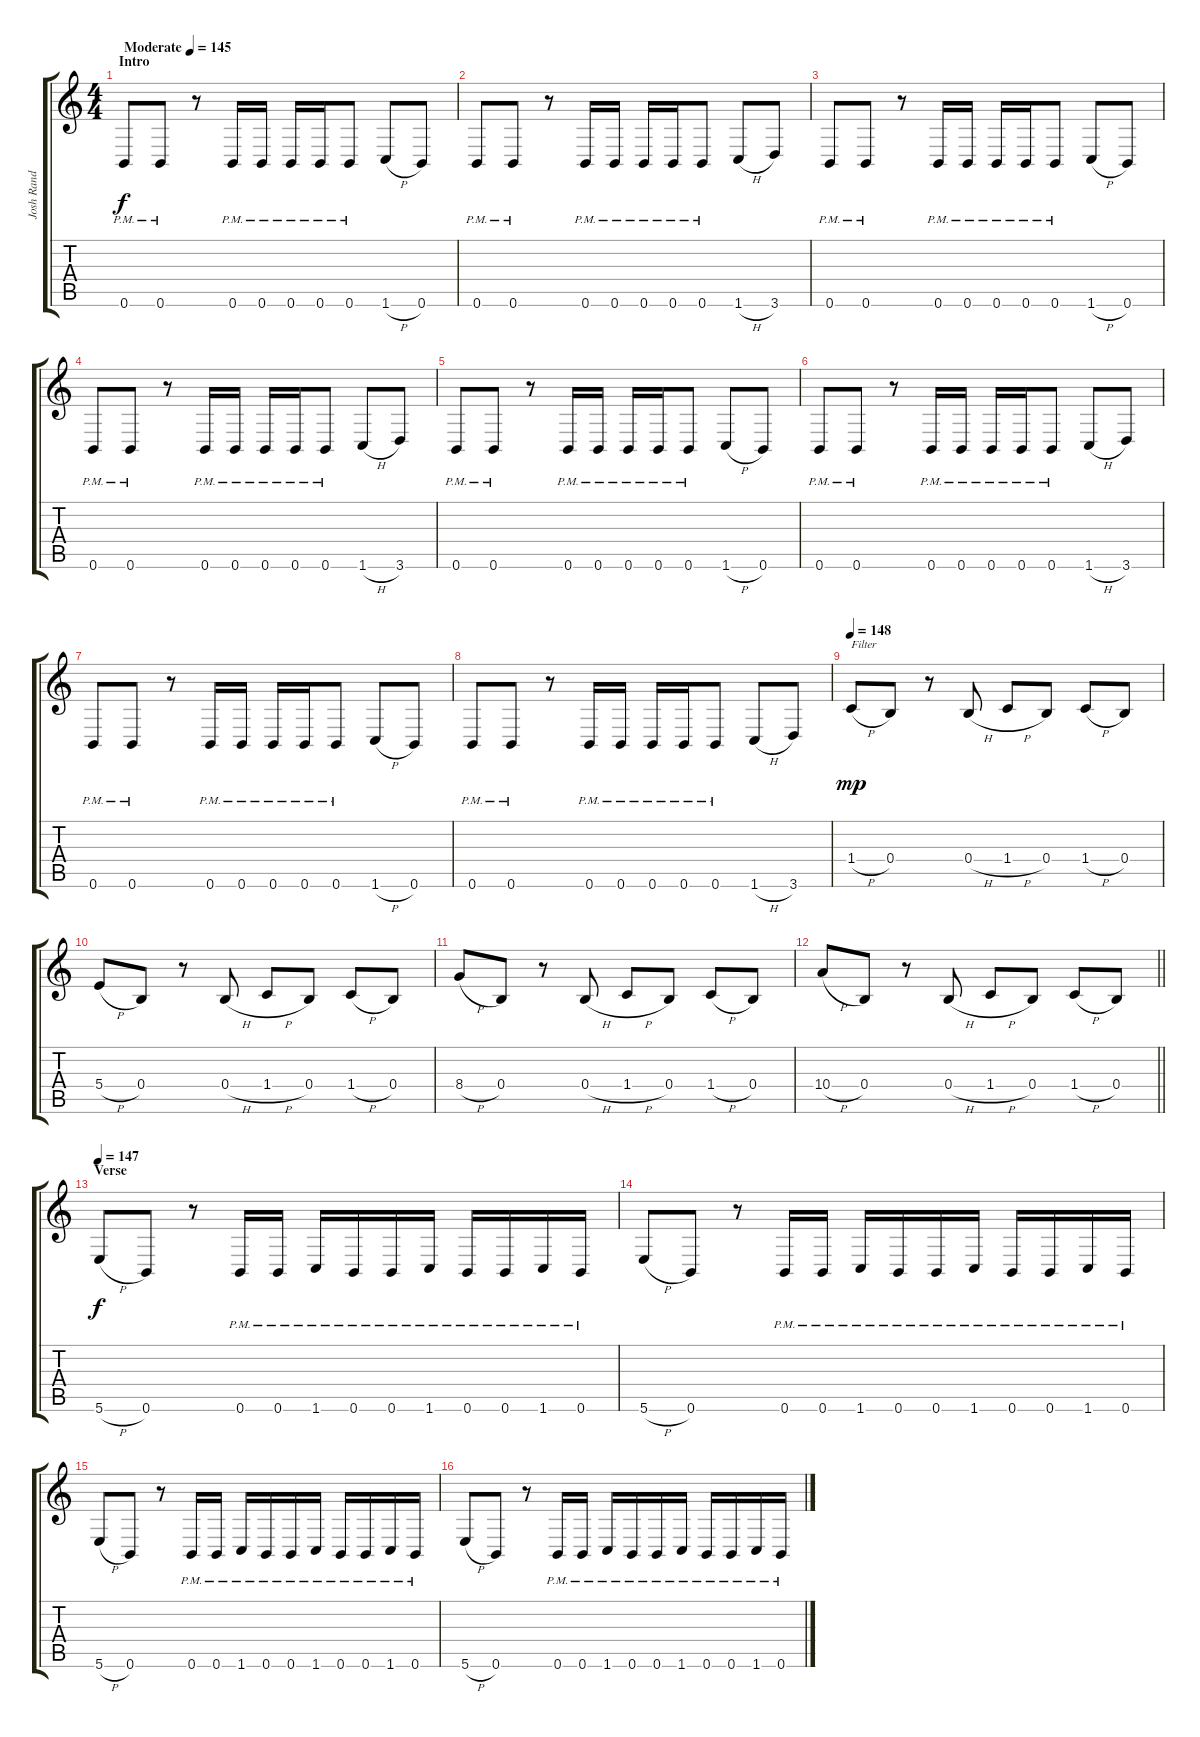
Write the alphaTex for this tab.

\track ("Josh Rand (Lead Guitar)" "Josh Rand ") {instrument distortionguitar}
\staff {score tabs}
\tuning (Db4 Ab3 E3 B2 Gb2 B1) {hide}
\ts (4 4)
\section ("" "Intro")
\tempo (145 "Moderate")
\clef g2
\ks c
0.6{pm}.8{dy f instrument distortionguitar} 0.6{pm}.8 r.8 0.6{pm}.16 0.6{pm}.16 0.6{pm}.16 0.6{pm}.16 0.6{pm}.8 1.6{h}.8 0.6.8 |
0.6{pm}.8 0.6{pm}.8 r.8 0.6{pm}.16 0.6{pm}.16 0.6{pm}.16 0.6{pm}.16 0.6{pm}.8 1.6{h}.8 3.6.8 |
0.6{pm}.8 0.6{pm}.8 r.8 0.6{pm}.16 0.6{pm}.16 0.6{pm}.16 0.6{pm}.16 0.6{pm}.8 1.6{h}.8 0.6.8 |
0.6{pm}.8 0.6{pm}.8 r.8 0.6{pm}.16 0.6{pm}.16 0.6{pm}.16 0.6{pm}.16 0.6{pm}.8 1.6{h}.8 3.6.8 |
0.6{pm}.8 0.6{pm}.8 r.8 0.6{pm}.16 0.6{pm}.16 0.6{pm}.16 0.6{pm}.16 0.6{pm}.8 1.6{h}.8 0.6.8 |
0.6{pm}.8 0.6{pm}.8 r.8 0.6{pm}.16 0.6{pm}.16 0.6{pm}.16 0.6{pm}.16 0.6{pm}.8 1.6{h}.8 3.6.8 |
0.6{pm}.8 0.6{pm}.8 r.8 0.6{pm}.16 0.6{pm}.16 0.6{pm}.16 0.6{pm}.16 0.6{pm}.8 1.6{h}.8 0.6.8 |
0.6{pm}.8 0.6{pm}.8 r.8 0.6{pm}.16 0.6{pm}.16 0.6{pm}.16 0.6{pm}.16 0.6{pm}.8 1.6{h}.8 3.6.8 |
\tempo 148
1.4{h}.8{txt "Filter" dy mp balance 16} 0.4.8 r.8 0.4{h}.8 1.4{h}.8 0.4.8 1.4{h}.8 0.4.8 |
5.4{h}.8{balance 0} 0.4.8 r.8 0.4{h}.8 1.4{h}.8 0.4.8 1.4{h}.8 0.4.8 |
8.4{h}.8{balance 16} 0.4.8 r.8 0.4{h}.8 1.4{h}.8 0.4.8 1.4{h}.8 0.4.8 |
\barLineRight lightlight
10.4{h}.8{balance 0} 0.4.8 r.8 0.4{h}.8 1.4{h}.8 0.4.8 1.4{h}.8 0.4.8 |
\section ("" "Verse")
\tempo 147
5.6{h}.8{dy f instrument distortionguitar} 0.6.8 r.8 0.6{pm}.16 0.6{pm}.16 1.6{pm}.16 0.6{pm}.16 0.6{pm}.16 1.6{pm}.16 0.6{pm}.16 0.6{pm}.16 1.6{pm}.16 0.6{pm}.16 |
5.6{h}.8 0.6.8 r.8 0.6{pm}.16 0.6{pm}.16 1.6{pm}.16 0.6{pm}.16 0.6{pm}.16 1.6{pm}.16 0.6{pm}.16 0.6{pm}.16 1.6{pm}.16 0.6{pm}.16 |
5.6{h}.8 0.6.8 r.8 0.6{pm}.16 0.6{pm}.16 1.6{pm}.16 0.6{pm}.16 0.6{pm}.16 1.6{pm}.16 0.6{pm}.16 0.6{pm}.16 1.6{pm}.16 0.6{pm}.16 |
5.6{h}.8 0.6.8 r.8 0.6{pm}.16 0.6{pm}.16 1.6{pm}.16 0.6{pm}.16 0.6{pm}.16 1.6{pm}.16 0.6{pm}.16 0.6{pm}.16 1.6{pm}.16 0.6{pm}.16
